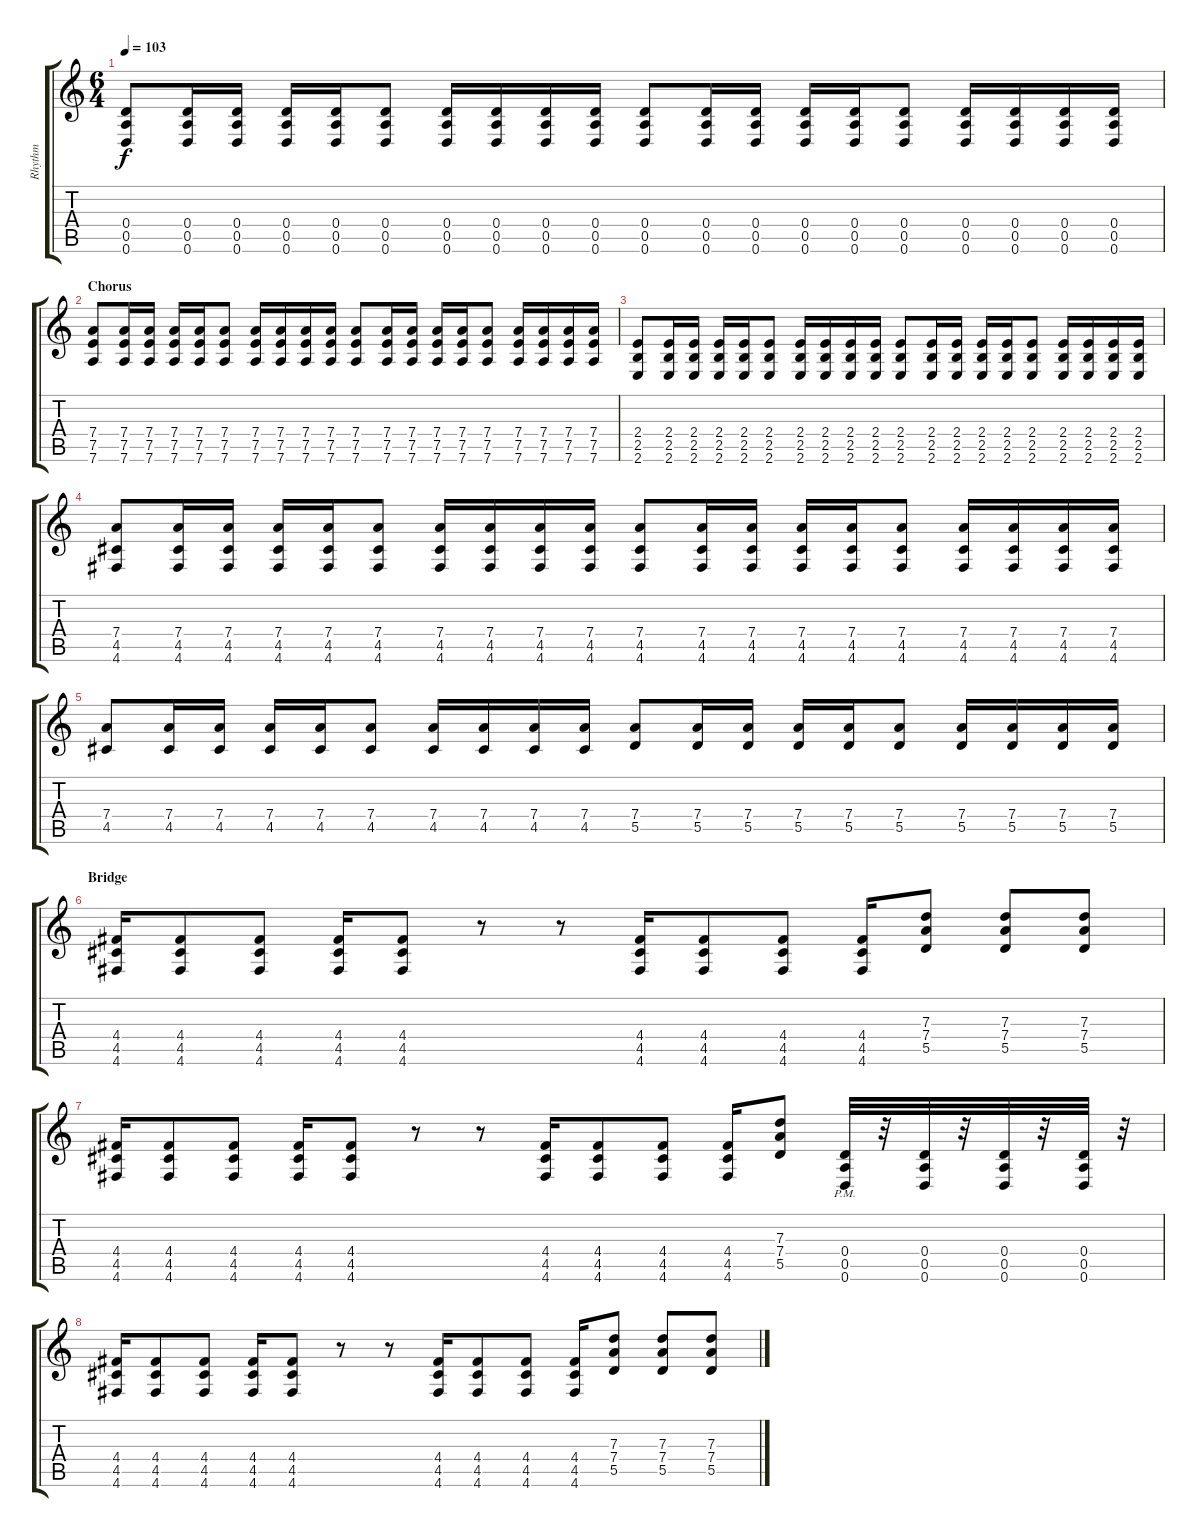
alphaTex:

\track ("Rhythm" "Rhythm") {instrument distortionguitar}
\staff {score tabs}
\tuning (E4 B3 G3 D3 A2 D2) {hide}
\ts (6 4)
\tempo 103
\clef g2
\ks c
(0.4 0.5 0.6).8{dy f} (0.4 0.5 0.6).16 (0.4 0.5 0.6).16 (0.4 0.5 0.6).16 (0.4 0.5 0.6).16 (0.4 0.5 0.6).8 (0.4 0.5 0.6).16 (0.4 0.5 0.6).16 (0.4 0.5 0.6).16 (0.4 0.5 0.6).16 (0.4 0.5 0.6).8 (0.4 0.5 0.6).16 (0.4 0.5 0.6).16 (0.4 0.5 0.6).16 (0.4 0.5 0.6).16 (0.4 0.5 0.6).8 (0.4 0.5 0.6).16 (0.4 0.5 0.6).16 (0.4 0.5 0.6).16 (0.4 0.5 0.6).16 |
\section ("" "Chorus")
(7.4 7.5 7.6).8 (7.4 7.5 7.6).16 (7.4 7.5 7.6).16 (7.4 7.5 7.6).16 (7.4 7.5 7.6).16 (7.4 7.5 7.6).8 (7.4 7.5 7.6).16 (7.4 7.5 7.6).16 (7.4 7.5 7.6).16 (7.4 7.5 7.6).16 (7.4 7.5 7.6).8 (7.4 7.5 7.6).16 (7.4 7.5 7.6).16 (7.4 7.5 7.6).16 (7.4 7.5 7.6).16 (7.4 7.5 7.6).8 (7.4 7.5 7.6).16 (7.4 7.5 7.6).16 (7.4 7.5 7.6).16 (7.4 7.5 7.6).16 |
(2.4 2.5 2.6).8 (2.4 2.5 2.6).16 (2.4 2.5 2.6).16 (2.4 2.5 2.6).16 (2.4 2.5 2.6).16 (2.4 2.5 2.6).8 (2.4 2.5 2.6).16 (2.4 2.5 2.6).16 (2.4 2.5 2.6).16 (2.4 2.5 2.6).16 (2.4 2.5 2.6).8 (2.4 2.5 2.6).16 (2.4 2.5 2.6).16 (2.4 2.5 2.6).16 (2.4 2.5 2.6).16 (2.4 2.5 2.6).8 (2.4 2.5 2.6).16 (2.4 2.5 2.6).16 (2.4 2.5 2.6).16 (2.4 2.5 2.6).16 |
(7.4 4.5 4.6).8 (7.4 4.5 4.6).16 (7.4 4.5 4.6).16 (7.4 4.5 4.6).16 (7.4 4.5 4.6).16 (7.4 4.5 4.6).8 (7.4 4.5 4.6).16 (7.4 4.5 4.6).16 (7.4 4.5 4.6).16 (7.4 4.5 4.6).16 (7.4 4.5 4.6).8 (7.4 4.5 4.6).16 (7.4 4.5 4.6).16 (7.4 4.5 4.6).16 (7.4 4.5 4.6).16 (7.4 4.5 4.6).8 (7.4 4.5 4.6).16 (7.4 4.5 4.6).16 (7.4 4.5 4.6).16 (7.4 4.5 4.6).16 |
(7.4 4.5).8 (7.4 4.5).16 (7.4 4.5).16 (7.4 4.5).16 (7.4 4.5).16 (7.4 4.5).8 (7.4 4.5).16 (7.4 4.5).16 (7.4 4.5).16 (7.4 4.5).16 (7.4 5.5).8 (7.4 5.5).16 (7.4 5.5).16 (7.4 5.5).16 (7.4 5.5).16 (7.4 5.5).8 (7.4 5.5).16 (7.4 5.5).16 (7.4 5.5).16 (7.4 5.5).16 |
\section ("" "Bridge")
(4.4 4.5 4.6).16 (4.4 4.5 4.6).8 (4.4 4.5 4.6).8 (4.4 4.5 4.6).16 (4.4 4.5 4.6).8 r.8 r.8 (4.4 4.5 4.6).16 (4.4 4.5 4.6).8 (4.4 4.5 4.6).8 (4.4 4.5 4.6).16 (7.3 7.4 5.5).8 (7.3 7.4 5.5).8 (7.3 7.4 5.5).8 |
(4.4 4.5 4.6).16 (4.4 4.5 4.6).8 (4.4 4.5 4.6).8 (4.4 4.5 4.6).16 (4.4 4.5 4.6).8 r.8 r.8 (4.4 4.5 4.6).16 (4.4 4.5 4.6).8 (4.4 4.5 4.6).8 (4.4 4.5 4.6).16 (7.3 7.4 5.5).8 (0.4 0.5 0.6{pm}).32 r.32 (0.4 0.5 0.6).32 r.32 (0.4 0.5 0.6).32 r.32 (0.4 0.5 0.6).32 r.32 |
(4.4 4.5 4.6).16 (4.4 4.5 4.6).8 (4.4 4.5 4.6).8 (4.4 4.5 4.6).16 (4.4 4.5 4.6).8 r.8 r.8 (4.4 4.5 4.6).16 (4.4 4.5 4.6).8 (4.4 4.5 4.6).8 (4.4 4.5 4.6).16 (7.3 7.4 5.5).8 (7.3 7.4 5.5).8 (7.3 7.4 5.5).8
